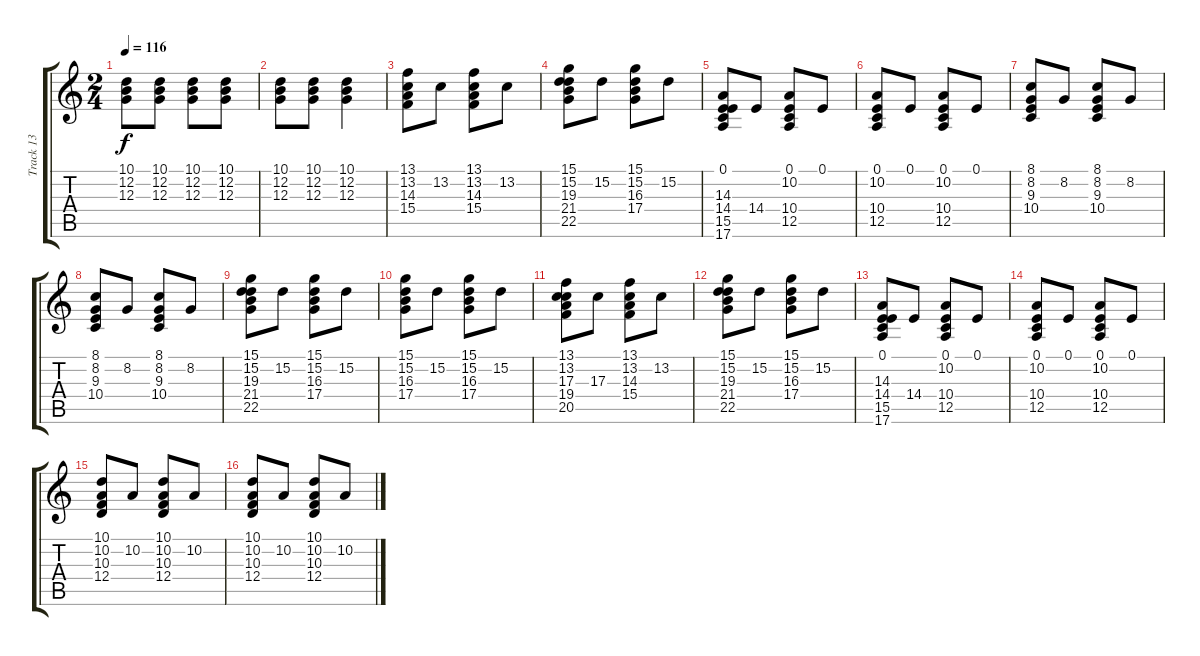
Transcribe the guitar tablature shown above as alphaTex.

\track ("Track 13" "Track 13") {instrument acousticgrandpiano}
\staff {score tabs}
\tuning (E4 B3 G3 D3 A2 E2) {hide}
\ts (2 4)
\tempo 116
\clef g2
\ks c
(10.1 12.2 12.3).8{dy f} (10.1 12.2 12.3).8 (10.1 12.2 12.3).8 (10.1 12.2 12.3).8 |
(10.1 12.2 12.3).8 (10.1 12.2 12.3).8 (10.1 12.2 12.3).4 |
(13.1 13.2 14.3 15.4).8 13.2.8 (13.1 13.2 14.3 15.4).8 13.2.8 |
(15.1 15.2 19.3 21.4 22.5).8 15.2.8 (15.1 15.2 16.3 17.4).8 15.2.8 |
(0.1 14.3 14.4 15.5 17.6).8 14.4.8 (0.1 10.2 10.4 12.5).8 0.1.8 |
(0.1 10.2 10.4 12.5).8 0.1.8 (0.1 10.2 10.4 12.5).8 0.1.8 |
(8.1 8.2 9.3 10.4).8 8.2.8 (8.1 8.2 9.3 10.4).8 8.2.8 |
(8.1 8.2 9.3 10.4).8 8.2.8 (8.1 8.2 9.3 10.4).8 8.2.8 |
(15.1 15.2 19.3 21.4 22.5).8 15.2.8 (15.1 15.2 16.3 17.4).8 15.2.8 |
(15.1 15.2 16.3 17.4).8 15.2.8 (15.1 15.2 16.3 17.4).8 15.2.8 |
(13.1 13.2 17.3 19.4 20.5).8 17.3.8 (13.1 13.2 14.3 15.4).8 13.2.8 |
(15.1 15.2 19.3 21.4 22.5).8 15.2.8 (15.1 15.2 16.3 17.4).8 15.2.8 |
(0.1 14.3 14.4 15.5 17.6).8 14.4.8 (0.1 10.2 10.4 12.5).8 0.1.8 |
(0.1 10.2 10.4 12.5).8 0.1.8 (0.1 10.2 10.4 12.5).8 0.1.8 |
(10.1 10.2 10.3 12.4).8 10.2.8 (10.1 10.2 10.3 12.4).8 10.2.8 |
(10.1 10.2 10.3 12.4).8 10.2.8 (10.1 10.2 10.3 12.4).8 10.2.8
